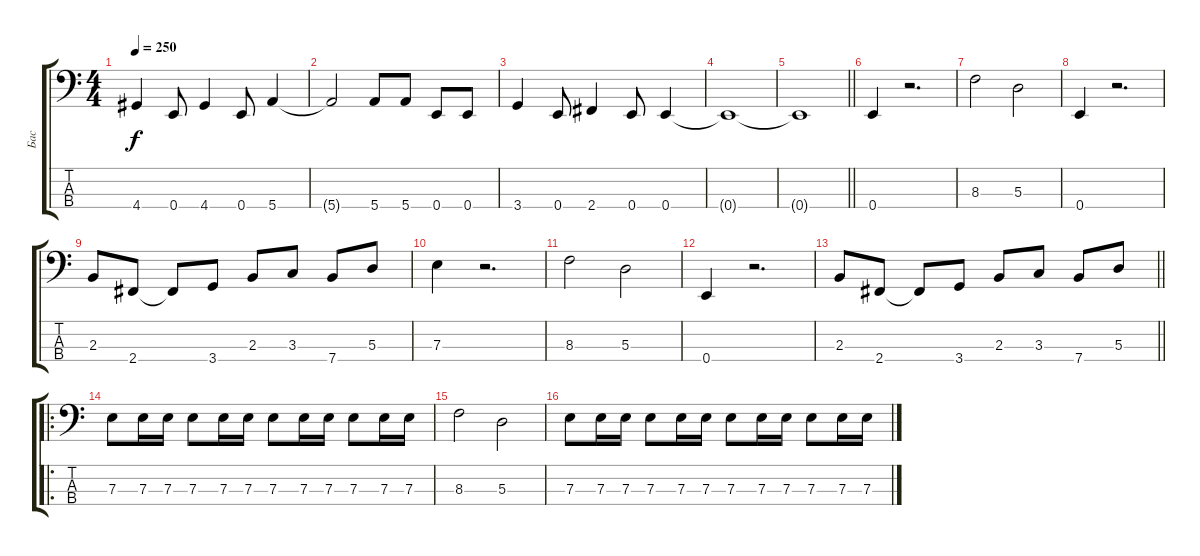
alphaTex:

\track ("Бас" "Бас") {instrument electricbasspick}
\staff {score tabs}
\tuning (G2 D2 A1 E1) {hide}
\ts (4 4)
\tempo 250
\clef f4
\ks c
4.4.4{dy f} 0.4.8 4.4.4 0.4.8 5.4.4 |
5.4{t}.2 5.4.8 5.4.8 0.4.8 0.4.8 |
3.4.4 0.4.8 2.4.4 0.4.8 0.4.4 |
0.4{t}.1 |
\barLineRight lightlight
0.4{t}.1 |
0.4.4 r.2{d} |
8.3.2 5.3.2 |
0.4.4 r.2{d} |
2.3.8 2.4.8 2.4{t}.8 3.4.8 2.3.8 3.3.8 7.4.8 5.3.8 |
7.3.4 r.2{d} |
8.3.2 5.3.2 |
0.4.4 r.2{d} |
\barLineRight lightlight
2.3.8 2.4.8 2.4{t}.8 3.4.8 2.3.8 3.3.8 7.4.8 5.3.8 |
\ro
7.3.8 7.3.16 7.3.16 7.3.8 7.3.16 7.3.16 7.3.8 7.3.16 7.3.16 7.3.8 7.3.16 7.3.16 |
8.3.2 5.3.2 |
7.3.8 7.3.16 7.3.16 7.3.8 7.3.16 7.3.16 7.3.8 7.3.16 7.3.16 7.3.8 7.3.16 7.3.16
